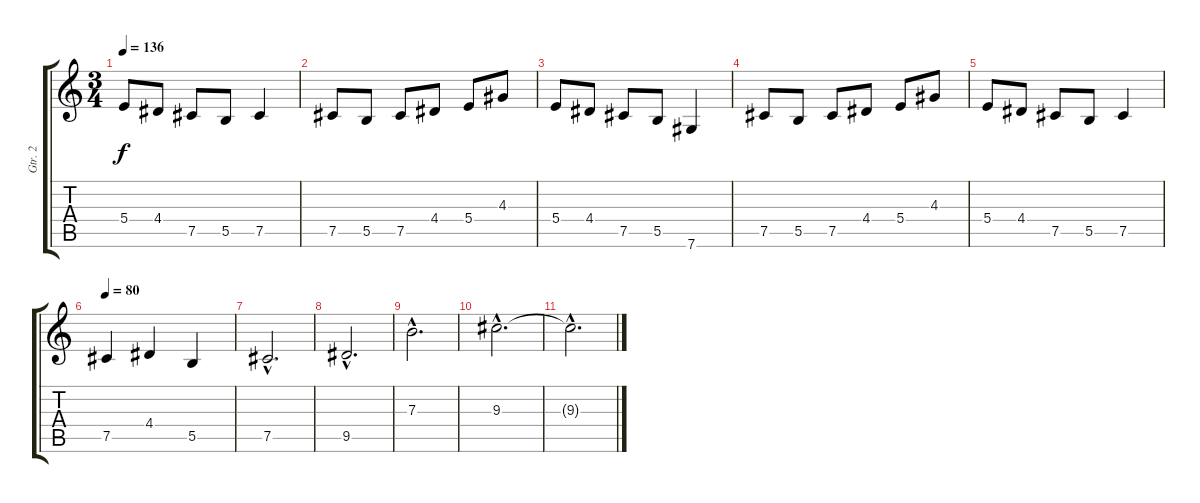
\track ("Gtr. 2" "Gtr. 2") {instrument distortionguitar}
\staff {score tabs}
\tuning (Db4 Ab3 E3 B2 Gb2 Db2) {hide}
\ts (3 4)
\tempo 136
\clef g2
\ks c
5.4.8{dy f} 4.4.8 7.5.8 5.5.8 7.5.4 |
7.5.8 5.5.8 7.5.8 4.4.8 5.4.8 4.3.8 |
5.4.8 4.4.8 7.5.8 5.5.8 7.6.4 |
7.5.8 5.5.8 7.5.8 4.4.8 5.4.8 4.3.8 |
5.4.8 4.4.8 7.5.8 5.5.8 7.5.4 |
\tempo 80
7.5.4 4.4.4 5.5.4 |
7.5{hac}.2{d} |
9.5{hac}.2{d} |
7.3{hac}.2{d} |
9.3{hac}.2{d} |
9.3{hac t}.2{d}
